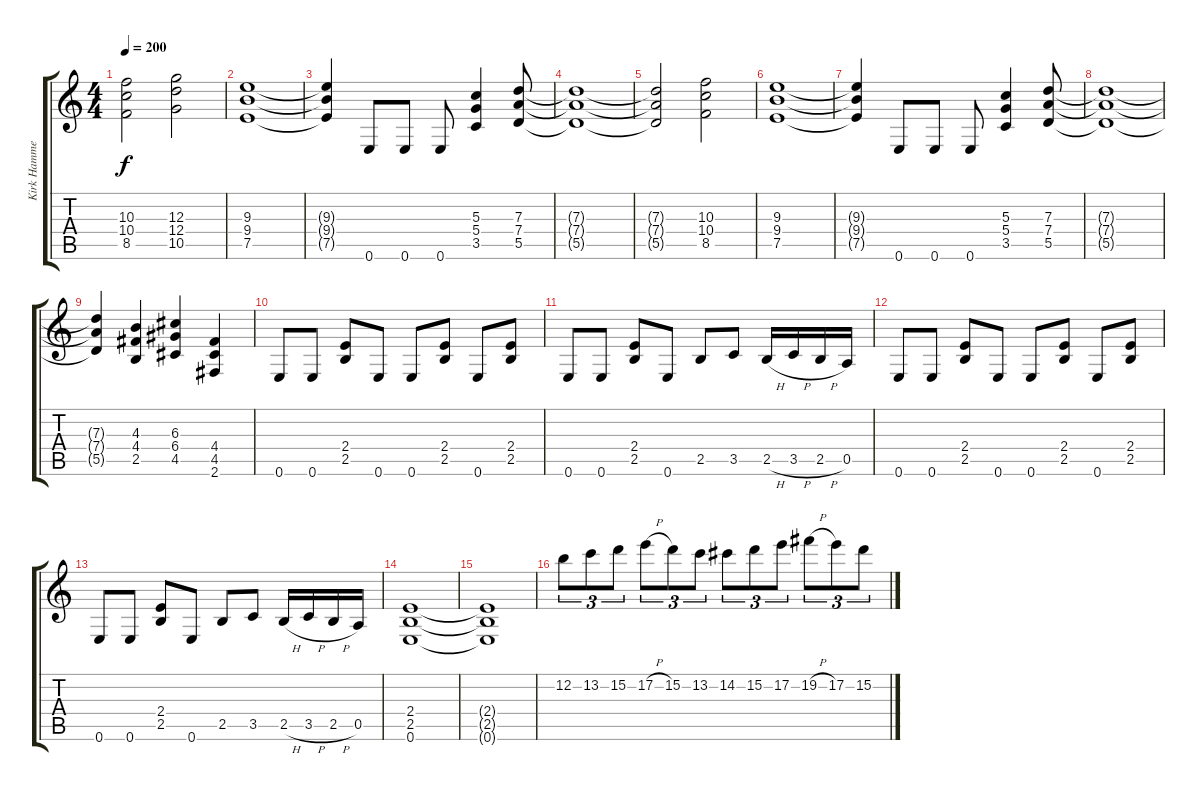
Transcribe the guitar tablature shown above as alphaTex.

\track ("Kirk Hammet (Guitar)" "Kirk Hamme") {instrument overdrivenguitar}
\staff {score tabs}
\tuning (E4 B3 G3 D3 A2 E2) {hide}
\ts (4 4)
\tempo 200
\clef g2
\ks c
(10.3 10.4 8.5).2{dy f} (12.3 12.4 10.5).2 |
(9.3 9.4 7.5).1 |
(9.3{t} 9.4{t} 7.5{t}).4 0.6.8 0.6.8 0.6.8 (5.3 5.4 3.5).4 (7.3 7.4 5.5).8 |
(7.3{t} 7.4{t} 5.5{t}).1 |
(7.3{t} 7.4{t} 5.5{t}).2 (10.3 10.4 8.5).2 |
(9.3 9.4 7.5).1 |
(9.3{t} 9.4{t} 7.5{t}).4 0.6.8 0.6.8 0.6.8 (5.3 5.4 3.5).4 (7.3 7.4 5.5).8 |
(7.3{t} 7.4{t} 5.5{t}).1 |
(7.3{t} 7.4{t} 5.5{t}).4 (4.3 4.4 2.5).4 (6.3 6.4 4.5).4 (4.4 4.5 2.6).4 |
0.6.8 0.6.8 (2.4 2.5).8 0.6.8 0.6.8 (2.4 2.5).8 0.6.8 (2.4 2.5).8 |
0.6.8 0.6.8 (2.4 2.5).8 0.6.8 2.5.8 3.5.8 2.5{h}.16 3.5{h}.16 2.5{h}.16 0.5.16 |
0.6.8 0.6.8 (2.4 2.5).8 0.6.8 0.6.8 (2.4 2.5).8 0.6.8 (2.4 2.5).8 |
0.6.8 0.6.8 (2.4 2.5).8 0.6.8 2.5.8 3.5.8 2.5{h}.16 3.5{h}.16 2.5{h}.16 0.5.16 |
(2.4 2.5 0.6).1 |
(2.4{t} 2.5{t} 0.6{t}).1 |
12.2.8{tu (3 2)} 13.2.8{tu (3 2)} 15.2.8{tu (3 2)} 17.2{h}.8{tu (3 2)} 15.2.8{tu (3 2)} 13.2.8{tu (3 2)} 14.2.8{tu (3 2)} 15.2.8{tu (3 2)} 17.2.8{tu (3 2)} 19.2{h}.8{tu (3 2)} 17.2.8{tu (3 2)} 15.2.8{tu (3 2)}
